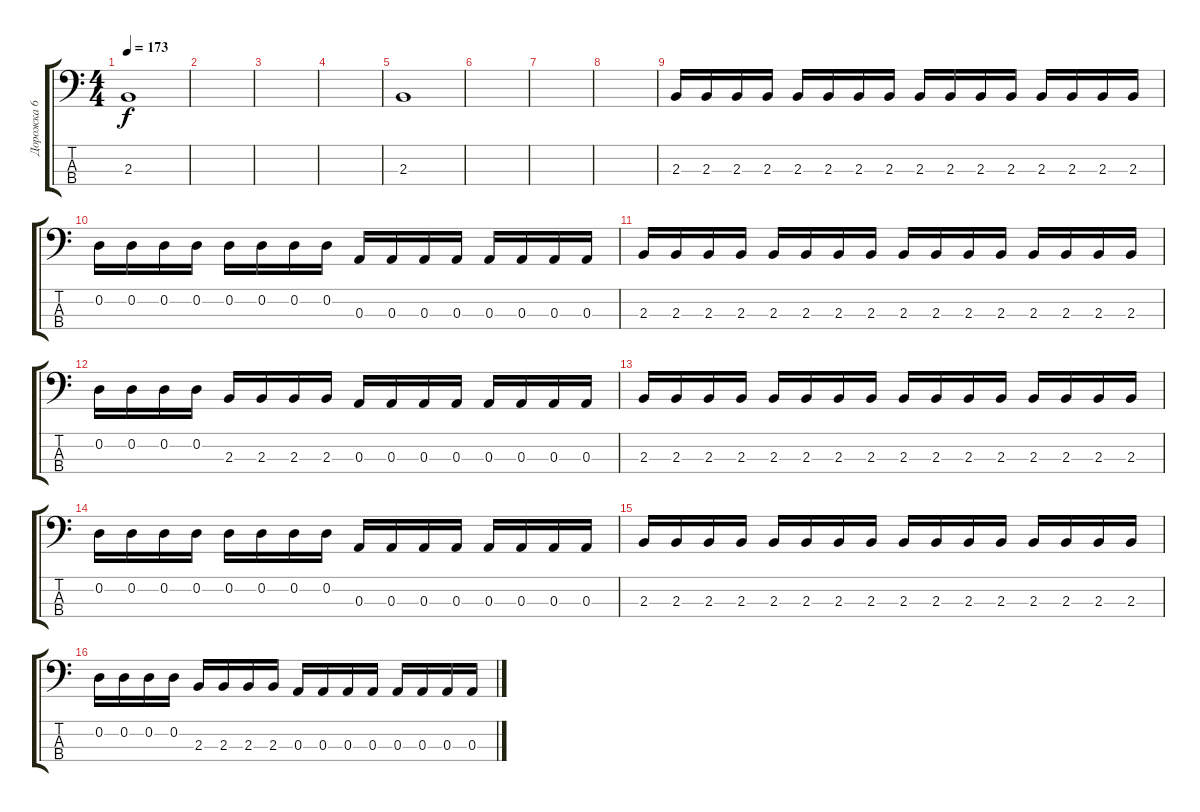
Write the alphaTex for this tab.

\track ("Дорожка 6" "Дорожка 6") {instrument electricbassfinger}
\staff {score tabs}
\tuning (G2 D2 A1 E1) {hide}
\ts (4 4)
\tempo 173
\clef f4
\ks c
2.3.1{dy f} |
|
|
|
2.3.1 |
|
|
|
2.3.16 2.3.16 2.3.16 2.3.16 2.3.16 2.3.16 2.3.16 2.3.16 2.3.16 2.3.16 2.3.16 2.3.16 2.3.16 2.3.16 2.3.16 2.3.16 |
0.2.16 0.2.16 0.2.16 0.2.16 0.2.16 0.2.16 0.2.16 0.2.16 0.3.16 0.3.16 0.3.16 0.3.16 0.3.16 0.3.16 0.3.16 0.3.16 |
2.3.16 2.3.16 2.3.16 2.3.16 2.3.16 2.3.16 2.3.16 2.3.16 2.3.16 2.3.16 2.3.16 2.3.16 2.3.16 2.3.16 2.3.16 2.3.16 |
0.2.16 0.2.16 0.2.16 0.2.16 2.3.16 2.3.16 2.3.16 2.3.16 0.3.16 0.3.16 0.3.16 0.3.16 0.3.16 0.3.16 0.3.16 0.3.16 |
2.3.16 2.3.16 2.3.16 2.3.16 2.3.16 2.3.16 2.3.16 2.3.16 2.3.16 2.3.16 2.3.16 2.3.16 2.3.16 2.3.16 2.3.16 2.3.16 |
0.2.16 0.2.16 0.2.16 0.2.16 0.2.16 0.2.16 0.2.16 0.2.16 0.3.16 0.3.16 0.3.16 0.3.16 0.3.16 0.3.16 0.3.16 0.3.16 |
2.3.16 2.3.16 2.3.16 2.3.16 2.3.16 2.3.16 2.3.16 2.3.16 2.3.16 2.3.16 2.3.16 2.3.16 2.3.16 2.3.16 2.3.16 2.3.16 |
0.2.16 0.2.16 0.2.16 0.2.16 2.3.16 2.3.16 2.3.16 2.3.16 0.3.16 0.3.16 0.3.16 0.3.16 0.3.16 0.3.16 0.3.16 0.3.16
